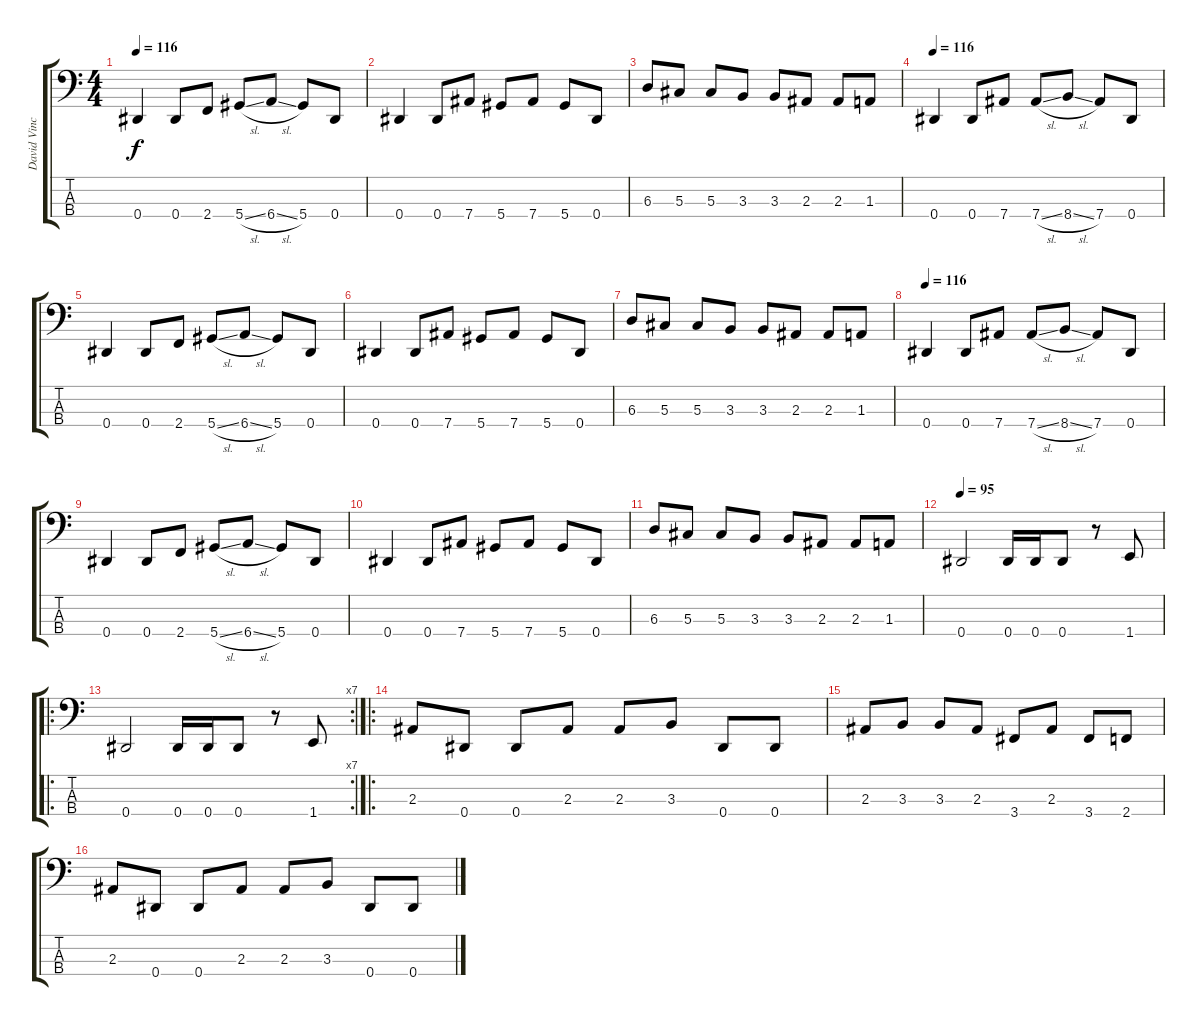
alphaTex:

\track ("David Vincent" "David Vinc") {instrument electricbasspick}
\staff {score tabs}
\tuning (Gb2 Db2 Ab1 Eb1) {hide}
\ts (4 4)
\tempo 116
\clef f4
\ks c
0.4.4{dy f} 0.4.8 2.4.8 5.4{sl}.8 6.4{sl}.8 5.4.8 0.4.8 |
0.4.4 0.4.8 7.4.8 5.4.8 7.4.8 5.4.8 0.4.8 |
6.3.8 5.3.8 5.3.8 3.3.8 3.3.8 2.3.8 2.3.8 1.3.8 |
\tempo 116
0.4.4 0.4.8 7.4.8 7.4{sl}.8 8.4{sl}.8 7.4.8 0.4.8 |
0.4.4 0.4.8 2.4.8 5.4{sl}.8 6.4{sl}.8 5.4.8 0.4.8 |
0.4.4 0.4.8 7.4.8 5.4.8 7.4.8 5.4.8 0.4.8 |
6.3.8 5.3.8 5.3.8 3.3.8 3.3.8 2.3.8 2.3.8 1.3.8 |
\tempo 116
0.4.4 0.4.8 7.4.8 7.4{sl}.8 8.4{sl}.8 7.4.8 0.4.8 |
0.4.4 0.4.8 2.4.8 5.4{sl}.8 6.4{sl}.8 5.4.8 0.4.8 |
0.4.4 0.4.8 7.4.8 5.4.8 7.4.8 5.4.8 0.4.8 |
6.3.8 5.3.8 5.3.8 3.3.8 3.3.8 2.3.8 2.3.8 1.3.8 |
\tempo 95
0.4.2 0.4.16 0.4.16 0.4.8 r.8 1.4.8 |
\ro
\rc 7
0.4.2 0.4.16 0.4.16 0.4.8 r.8 1.4.8 |
\ro
2.3.8 0.4.8 0.4.8 2.3.8 2.3.8 3.3.8 0.4.8 0.4.8 |
2.3.8 3.3.8 3.3.8 2.3.8 3.4.8 2.3.8 3.4.8 2.4.8 |
2.3.8 0.4.8 0.4.8 2.3.8 2.3.8 3.3.8 0.4.8 0.4.8
